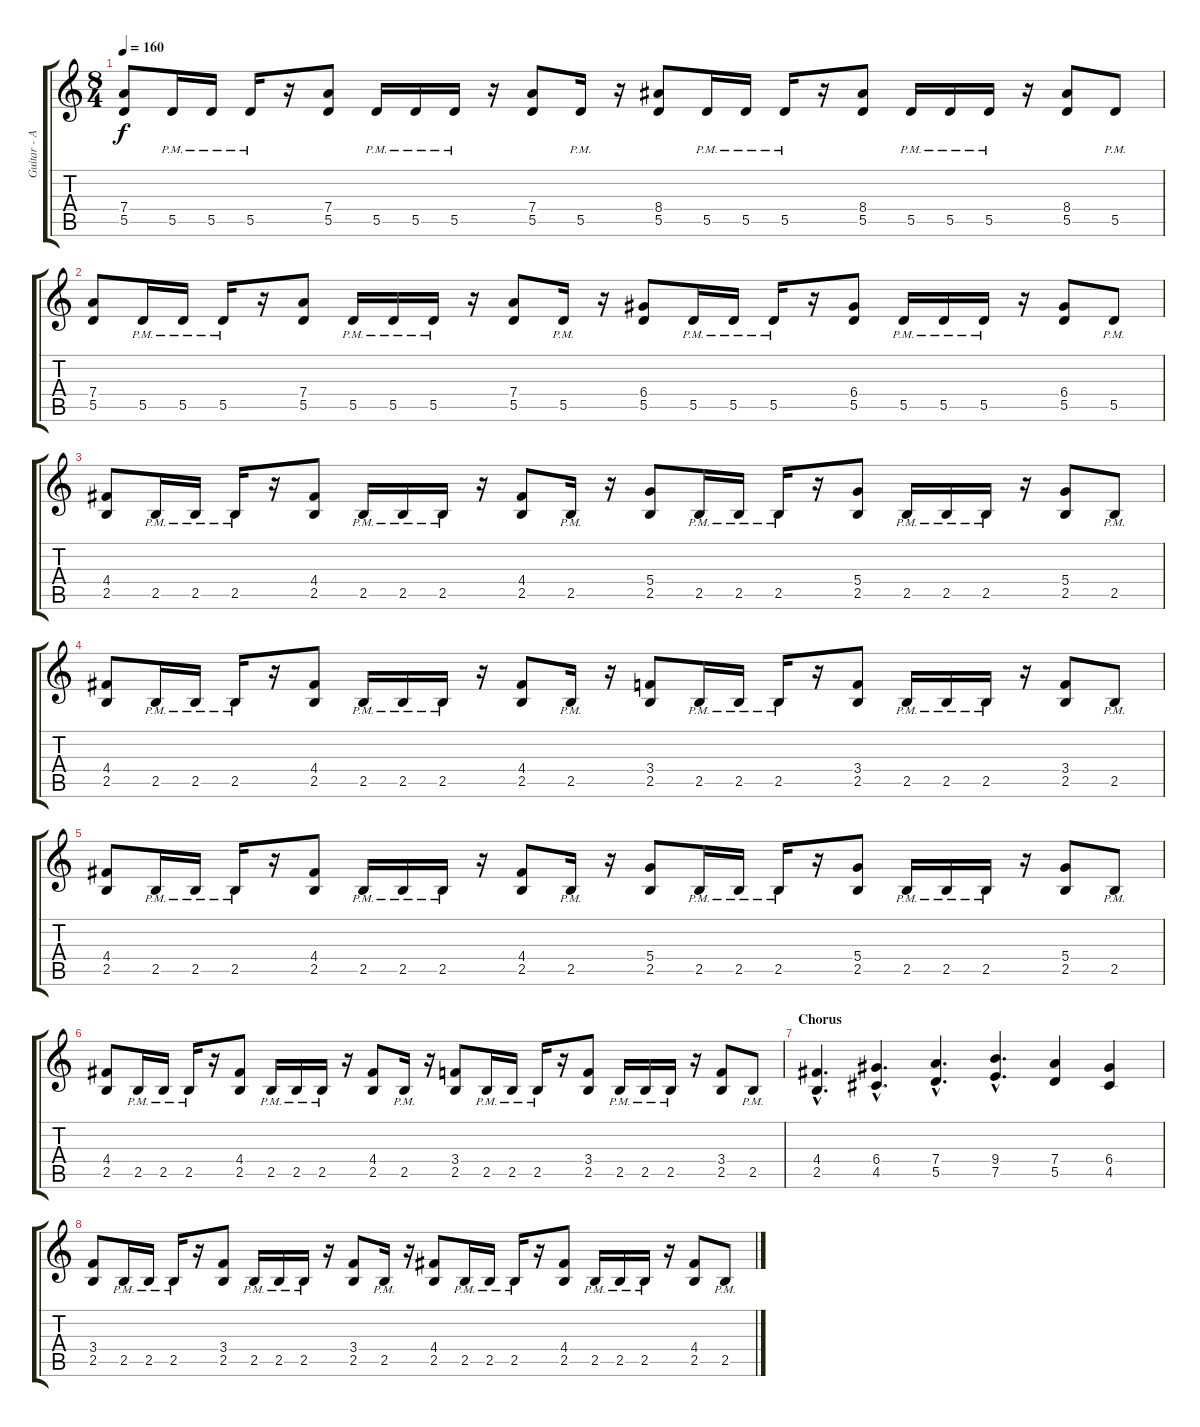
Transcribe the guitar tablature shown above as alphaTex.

\track ("Guitar - Andy LaRoque" "Guitar - A") {instrument overdrivenguitar}
\staff {score tabs}
\tuning (E4 B3 G3 D3 A2 E2) {hide}
\ts (8 4)
\tempo 160
\clef g2
\ks c
(7.4 5.5).8{dy f} 5.5{pm}.16 5.5{pm}.16 5.5{pm}.16 r.16 (7.4 5.5).8 5.5{pm}.16 5.5{pm}.16 5.5{pm}.16 r.16 (7.4 5.5).8 5.5{pm}.16 r.16 (8.4 5.5).8 5.5{pm}.16 5.5{pm}.16 5.5{pm}.16 r.16 (8.4 5.5).8 5.5{pm}.16 5.5{pm}.16 5.5{pm}.16 r.16 (8.4 5.5).8 5.5{pm}.8 |
(7.4 5.5).8 5.5{pm}.16 5.5{pm}.16 5.5{pm}.16 r.16 (7.4 5.5).8 5.5{pm}.16 5.5{pm}.16 5.5{pm}.16 r.16 (7.4 5.5).8 5.5{pm}.16 r.16 (6.4 5.5).8 5.5{pm}.16 5.5{pm}.16 5.5{pm}.16 r.16 (6.4 5.5).8 5.5{pm}.16 5.5{pm}.16 5.5{pm}.16 r.16 (6.4 5.5).8 5.5{pm}.8 |
(4.4 2.5).8 2.5{pm}.16 2.5{pm}.16 2.5{pm}.16 r.16 (4.4 2.5).8 2.5{pm}.16 2.5{pm}.16 2.5{pm}.16 r.16 (4.4 2.5).8 2.5{pm}.16 r.16 (5.4 2.5).8 2.5{pm}.16 2.5{pm}.16 2.5{pm}.16 r.16 (5.4 2.5).8 2.5{pm}.16 2.5{pm}.16 2.5{pm}.16 r.16 (5.4 2.5).8 2.5{pm}.8 |
(4.4 2.5).8 2.5{pm}.16 2.5{pm}.16 2.5{pm}.16 r.16 (4.4 2.5).8 2.5{pm}.16 2.5{pm}.16 2.5{pm}.16 r.16 (4.4 2.5).8 2.5{pm}.16 r.16 (3.4 2.5).8 2.5{pm}.16 2.5{pm}.16 2.5{pm}.16 r.16 (3.4 2.5).8 2.5{pm}.16 2.5{pm}.16 2.5{pm}.16 r.16 (3.4 2.5).8 2.5{pm}.8 |
(4.4 2.5).8 2.5{pm}.16 2.5{pm}.16 2.5{pm}.16 r.16 (4.4 2.5).8 2.5{pm}.16 2.5{pm}.16 2.5{pm}.16 r.16 (4.4 2.5).8 2.5{pm}.16 r.16 (5.4 2.5).8 2.5{pm}.16 2.5{pm}.16 2.5{pm}.16 r.16 (5.4 2.5).8 2.5{pm}.16 2.5{pm}.16 2.5{pm}.16 r.16 (5.4 2.5).8 2.5{pm}.8 |
(4.4 2.5).8 2.5{pm}.16 2.5{pm}.16 2.5{pm}.16 r.16 (4.4 2.5).8 2.5{pm}.16 2.5{pm}.16 2.5{pm}.16 r.16 (4.4 2.5).8 2.5{pm}.16 r.16 (3.4 2.5).8 2.5{pm}.16 2.5{pm}.16 2.5{pm}.16 r.16 (3.4 2.5).8 2.5{pm}.16 2.5{pm}.16 2.5{pm}.16 r.16 (3.4 2.5).8 2.5{pm}.8 |
\section ("" "Chorus")
(4.4{hac} 2.5{hac}).4{d} (6.4{hac} 4.5{hac}).4{d} (7.4{hac} 5.5{hac}).4{d} (9.4{hac} 7.5{hac}).4{d} (7.4 5.5).4 (6.4 4.5).4 |
(3.4 2.5).8 2.5{pm}.16 2.5{pm}.16 2.5{pm}.16 r.16 (3.4 2.5).8 2.5{pm}.16 2.5{pm}.16 2.5{pm}.16 r.16 (3.4 2.5).8 2.5{pm}.16 r.16 (4.4 2.5).8 2.5{pm}.16 2.5{pm}.16 2.5{pm}.16 r.16 (4.4 2.5).8 2.5{pm}.16 2.5{pm}.16 2.5{pm}.16 r.16 (4.4 2.5).8 2.5{pm}.8
